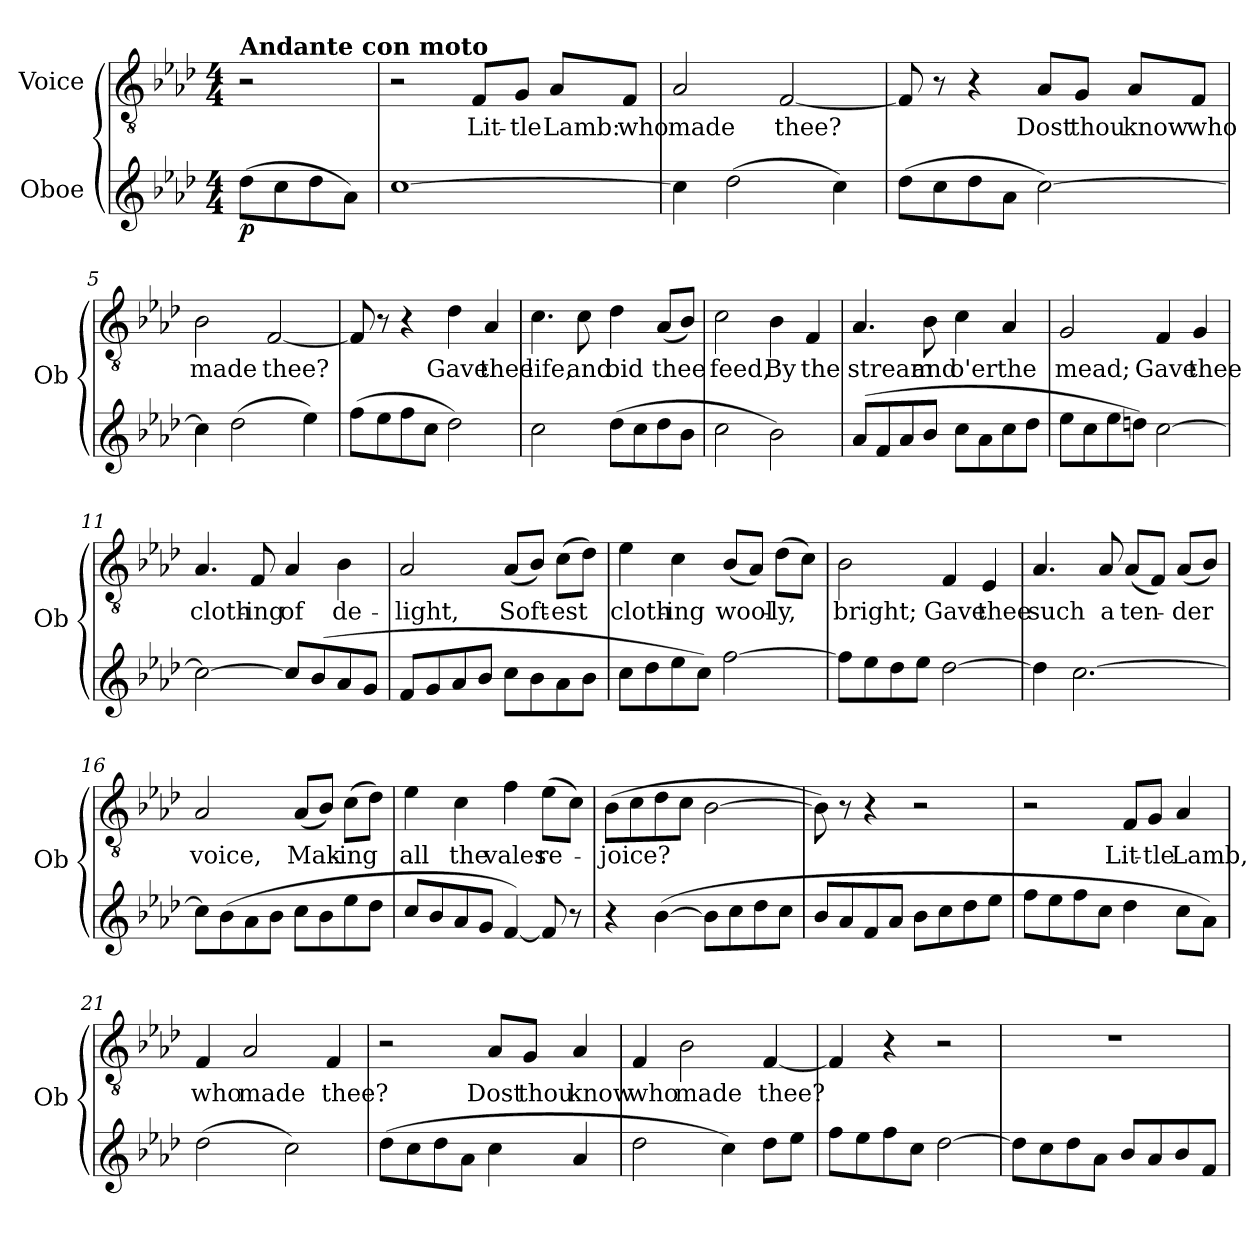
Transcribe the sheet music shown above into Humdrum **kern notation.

**kern	**dynam	**kern	**text
*part2	*part2	*part1	*part1
*staff2	*staff2	*staff1	*staff1
*I"Oboe	*	*I"Voice	*
*I'Ob	*	*	*
*clefG2	*	*clefGv2	*
*k[b-e-a-d-]	*	*k[b-e-a-d-]	*
*M4/4	*	*M4/4	*
=1	=1	=1	=1
!	!	!LO:TX:a:B:t=Andante con moto	!
!	!LO:DY:b	!	!
(>8dd-\L	p	2r	.
8cc\	.	.	.
8dd-\	.	.	.
8a-\J)	.	.	.
=2	=2	=2	=2
[1cc	.	2r	.
!	!	!	!LO:LY:b
.	.	8F/L	Lit-
!	!	!	!LO:LY:b
.	.	8G/J	-tle
!	!	!	!LO:LY:b
.	.	8A-/L	Lamb:
!	!	!	!LO:LY:b
.	.	8F/J	who
=3	=3	=3	=3
!	!	!	!LO:LY:b
4cc\]	.	2A-/	made
(>2dd-\	.	.	.
!	!	!	!LO:LY:b
.	.	[2F/	thee?
4cc\)	.	.	.
=4	=4	=4	=4
(>8dd-\L	.	8F/]	.
8cc\	.	8r	.
8dd-\	.	4r	.
8a-\J	.	.	.
!	!	!	!LO:LY:b
[2cc\)	.	8A-/L	Dost
!	!	!	!LO:LY:b
.	.	8G/J	thou
!	!	!	!LO:LY:b
.	.	8A-/L	know
!	!	!	!LO:LY:b
.	.	8F/J	who
=5	=5	=5	=5
!	!	!	!LO:LY:b
4cc\]	.	2B-\	made
(>2dd-\	.	.	.
!	!	!	!LO:LY:b
.	.	[2F/	thee?
4ee-\)	.	.	.
!!LO:LB:g=z
=6	=6	=6	=6
(>8ff\L	.	8F/]	.
8ee-\	.	8r	.
8ff\	.	4r	.
8cc\J	.	.	.
!	!	!	!LO:LY:b
2dd-\)	.	4d-\	Gave
!	!	!	!LO:LY:b
.	.	4A-/	thee
=7	=7	=7	=7
!	!	!	!LO:LY:b
2cc\	.	4.c\	life,
!	!	!	!LO:LY:b
.	.	8c\	and
!	!	!	!LO:LY:b
(>8dd-\L	.	4d-\	bid
8cc\	.	.	.
!	!	!	!LO:LY:b
8dd-\	.	(<8A-/L	thee
8b-\J	.	8B-/J)	.
=8	=8	=8	=8
!	!	!	!LO:LY:b
2cc\	.	2c\	feed,
!	!	!	!LO:LY:b
2b-\)	.	4B-\	By
!	!	!	!LO:LY:b
.	.	4F/	the
=9	=9	=9	=9
!	!	!	!LO:LY:b
(>8a-/L	.	4.A-/	stream
8f/	.	.	.
8a-/	.	.	.
!	!	!	!LO:LY:b
8b-/J	.	8B-\	and
!	!	!	!LO:LY:b
8cc\L	.	4c\	o'er
8a-\	.	.	.
!	!	!	!LO:LY:b
8cc\	.	4A-/	the
8dd-\J	.	.	.
=10	=10	=10	=10
!	!	!	!LO:LY:b
8ee-\L	.	2G/	mead;
8cc\	.	.	.
8ee-\	.	.	.
8ddn\J)	.	.	.
!	!	!	!LO:LY:b
[2cc\	.	4F/	Gave
!	!	!	!LO:LY:b
.	.	4G/	thee
!!LO:LB:g=z
=11	=11	=11	=11
!	!	!	!LO:LY:b
2cc\_	.	4.A-/	cloth-
!	!	!	!LO:LY:b
.	.	8F/	-ing
!	!	!	!LO:LY:b
8cc/L]	.	4A-/	of
(>8b-/	.	.	.
!	!	!	!LO:LY:b
8a-/	.	4B-\	de-
8g/J	.	.	.
=12	=12	=12	=12
!	!	!	!LO:LY:b
8f/L	.	2A-/	-light,
8g/	.	.	.
8a-/	.	.	.
8b-/J	.	.	.
!	!	!	!LO:LY:b
8cc\L	.	(<8A-/L	Soft-
8b-\	.	8B-/J)	.
!	!	!	!LO:LY:b
8a-\	.	(>8c\L	-est
8b-\J	.	8d-\J)	.
=13	=13	=13	=13
!	!	!	!LO:LY:b
8cc\L	.	4e-\	cloth-
8dd-\	.	.	.
!	!	!	!LO:LY:b
8ee-\	.	4c\	-ing
8cc\J)	.	.	.
!	!	!	!LO:LY:b
[2ff\	.	(<8B-/L	wool-
.	.	8A-/J)	.
!	!	!	!LO:LY:b
.	.	(>8d-\L	-ly,
.	.	8c\J)	.
=14	=14	=14	=14
!	!	!	!LO:LY:b
8ff\L]	.	2B-\	bright;
8ee-\	.	.	.
8dd-\	.	.	.
8ee-\J	.	.	.
!	!	!	!LO:LY:b
[2dd-\	.	4F/	Gave
!	!	!	!LO:LY:b
.	.	4E-/	thee
!!LO:LB:g=z
=15	=15	=15	=15
!	!	!	!LO:LY:b
4dd-\]	.	4.A-/	such
[2.cc\	.	.	.
!	!	!	!LO:LY:b
.	.	8A-/	a
!	!	!	!LO:LY:b
.	.	(<8A-/L	ten-
.	.	8F/J)	.
!	!	!	!LO:LY:b
.	.	(<8A-/L	-der
.	.	8B-/J)	.
=16	=16	=16	=16
!	!	!	!LO:LY:b
8cc\L]	.	2A-Z/	voice,
(>8b-\	.	.	.
8a-\	.	.	.
8b-\J	.	.	.
!	!	!	!LO:LY:b
8cc\L	.	(<8A-/L	Mak-
8b-\	.	8B-/J)	.
!	!	!	!LO:LY:b
8ee-\	.	(>8c\L	-ing
8dd-\J	.	8d-\J)	.
=17	=17	=17	=17
!	!	!	!LO:LY:b
8cc/L	.	4e-\	all
8b-/	.	.	.
!	!	!	!LO:LY:b
8a-/	.	4c\	the
8g/J	.	.	.
!	!	!	!LO:LY:b
[4f/)	.	4f\	vales
!	!	!	!LO:LY:b
8f/]	.	(>8e-\L	re-
8r	.	8c\J)	.
=18	=18	=18	=18
!	!	!	!LO:LY:b
4r	.	(>8B-\L	-joice?
.	.	8c\	.
(>[4b-\	.	8d-\	.
.	.	8c\J	.
8b-\L]	.	[2B-\	.
8cc\	.	.	.
8dd-\	.	.	.
8cc\J	.	.	.
=19	=19	=19	=19
8b-/L	.	8B-\])	.
8a-/	.	8r	.
8f/	.	4r	.
8a-/J	.	.	.
8b-\L	.	2r	.
8cc\	.	.	.
8dd-\	.	.	.
8ee-\J	.	.	.
!!LO:LB:g=z
=20	=20	=20	=20
8ff\L	.	2r	.
8ee-\	.	.	.
8ff\	.	.	.
8cc\J	.	.	.
!	!	!	!LO:LY:b
4dd-\	.	8F/L	Lit-
!	!	!	!LO:LY:b
.	.	8G/J	-tle
!	!	!	!LO:LY:b
8cc\L	.	4A-/	Lamb,
8a-\J)	.	.	.
=21	=21	=21	=21
!	!	!	!LO:LY:b
(>2dd-\	.	4F/	who
!	!	!	!LO:LY:b
.	.	2A-/	made
2cc\)	.	.	.
!	!	!	!LO:LY:b
.	.	4F/	thee?
=22	=22	=22	=22
(>8dd-\L	.	2r	.
8cc\	.	.	.
8dd-\	.	.	.
8a-\J	.	.	.
!	!	!	!LO:LY:b
4cc\	.	8A-/L	Dost
!	!	!	!LO:LY:b
.	.	8G/J	thou
!	!	!	!LO:LY:b
4a-/	.	4A-/	know
=23	=23	=23	=23
!	!	!	!LO:LY:b
2dd-\	.	4F/	who
!	!	!	!LO:LY:b
.	.	2B-\	made
4cc\)	.	.	.
!	!	!	!LO:LY:b
8dd-\L	.	[4F/	thee?
8ee-\J	.	.	.
=24	=24	=24	=24
8ff\L	.	4F/]	.
8ee-\	.	.	.
8ff\	.	4r	.
8cc\J	.	.	.
[2dd-\	.	2r	.
!!LO:PB:g=z
=25	=25	=25	=25
8dd-\L]	.	1r	.
8cc\	.	.	.
8dd-\	.	.	.
8a-\J	.	.	.
8b-/L	.	.	.
8a-/	.	.	.
8b-/	.	.	.
8f/J	.	.	.
=	=	=	=
*-	*-	*-	*-
